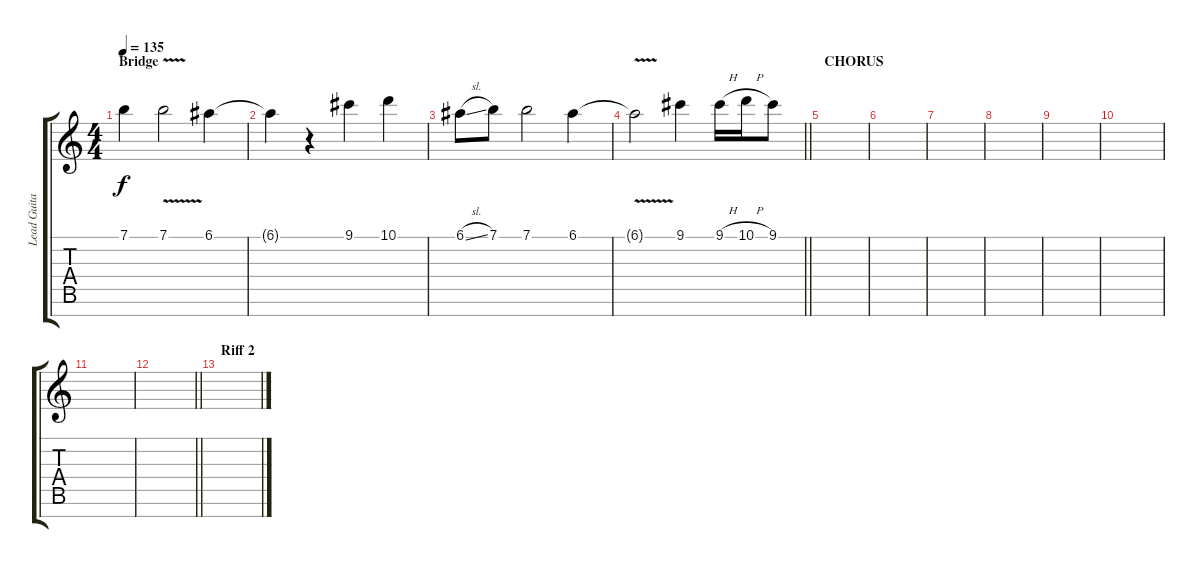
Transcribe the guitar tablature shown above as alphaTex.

\track ("Lead Guitar" "Lead Guita") {instrument distortionguitar}
\staff {score tabs}
\tuning (E4 B3 G3 D3 A2 E2 B1) {hide}
\ts (4 4)
\section ("" "Bridge")
\tempo 135
\clef g2
\ks c
7.1.4{dy f} 7.1{v}.2 6.1.4 |
6.1{t}.4 r.4 9.1.4 10.1.4 |
6.1{sl}.8 7.1.8 7.1.2 6.1.4 |
\barLineRight lightlight
6.1{v t}.2 9.1.4 9.1{h}.16 10.1{h}.16 9.1.8 |
\section ("" "CHORUS")
|
|
|
|
|
|
|
\barLineRight lightlight
|
\section ("" "Riff 2")
